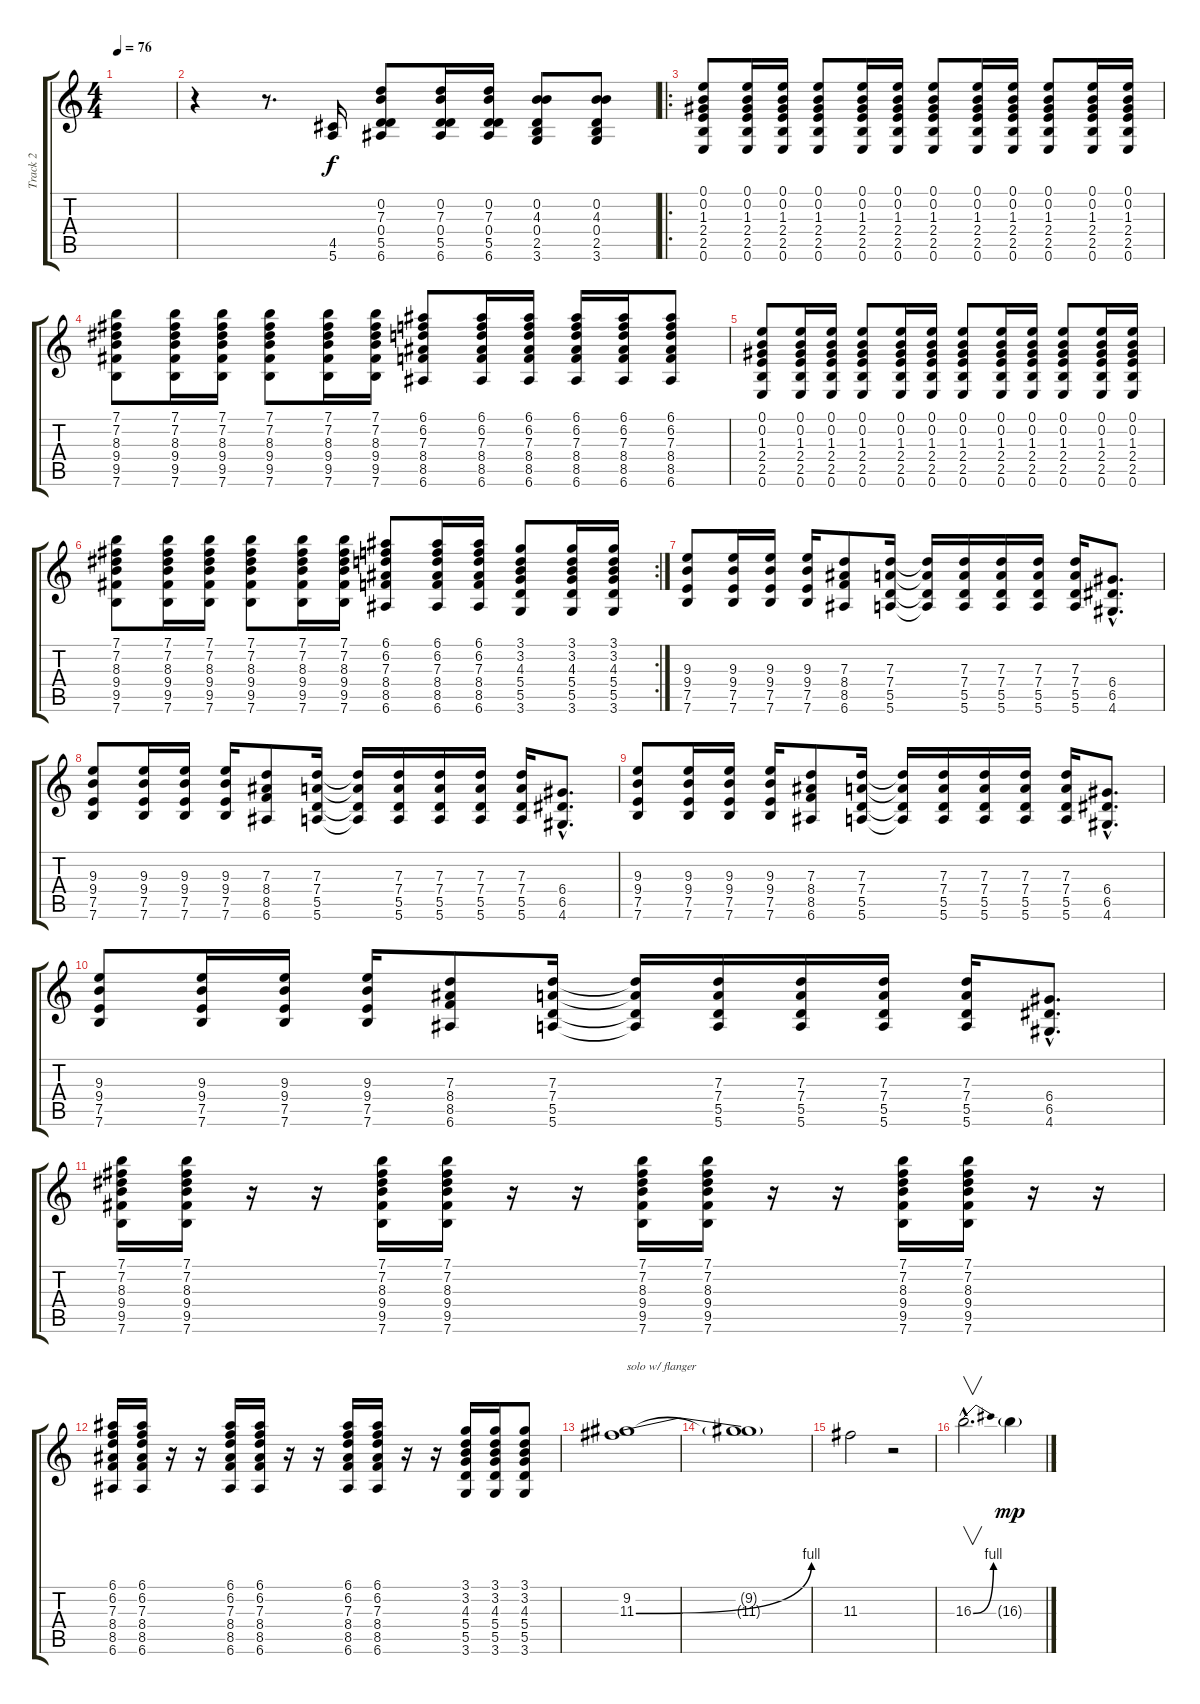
\track ("Track 2" "Track 2") {instrument distortionguitar}
\staff {score tabs}
\tuning (E4 B3 G3 D3 A2 E2) {hide}
\ts (4 4)
\tempo 76
\clef g2
\ks c
|
r.4 r.8{d} (4.5 5.6).16 (0.2 7.3 0.4 5.5 6.6).8 (0.2 7.3 0.4 5.5 6.6).16 (0.2 7.3 0.4 5.5 6.6).16 (0.2 4.3 0.4 2.5 3.6).8 (0.2 4.3 0.4 2.5 3.6).8 |
\ro
(0.1 0.2 1.3 2.4 2.5 0.6).8 (0.1 0.2 1.3 2.4 2.5 0.6).16 (0.1 0.2 1.3 2.4 2.5 0.6).16 (0.1 0.2 1.3 2.4 2.5 0.6).8 (0.1 0.2 1.3 2.4 2.5 0.6).16 (0.1 0.2 1.3 2.4 2.5 0.6).16 (0.1 0.2 1.3 2.4 2.5 0.6).8 (0.1 0.2 1.3 2.4 2.5 0.6).16 (0.1 0.2 1.3 2.4 2.5 0.6).16 (0.1 0.2 1.3 2.4 2.5 0.6).8 (0.1 0.2 1.3 2.4 2.5 0.6).16 (0.1 0.2 1.3 2.4 2.5 0.6).16 |
(7.1 7.2 8.3 9.4 9.5 7.6).8 (7.1 7.2 8.3 9.4 9.5 7.6).16 (7.1 7.2 8.3 9.4 9.5 7.6).16 (7.1 7.2 8.3 9.4 9.5 7.6).8 (7.1 7.2 8.3 9.4 9.5 7.6).16 (7.1 7.2 8.3 9.4 9.5 7.6).16 (6.1 6.2 7.3 8.4 8.5 6.6).8 (6.1 6.2 7.3 8.4 8.5 6.6).16 (6.1 6.2 7.3 8.4 8.5 6.6).16 (6.1 6.2 7.3 8.4 8.5 6.6).16 (6.1 6.2 7.3 8.4 8.5 6.6).16 (6.1 6.2 7.3 8.4 8.5 6.6).8 |
(0.1 0.2 1.3 2.4 2.5 0.6).8 (0.1 0.2 1.3 2.4 2.5 0.6).16 (0.1 0.2 1.3 2.4 2.5 0.6).16 (0.1 0.2 1.3 2.4 2.5 0.6).8 (0.1 0.2 1.3 2.4 2.5 0.6).16 (0.1 0.2 1.3 2.4 2.5 0.6).16 (0.1 0.2 1.3 2.4 2.5 0.6).8 (0.1 0.2 1.3 2.4 2.5 0.6).16 (0.1 0.2 1.3 2.4 2.5 0.6).16 (0.1 0.2 1.3 2.4 2.5 0.6).8 (0.1 0.2 1.3 2.4 2.5 0.6).16 (0.1 0.2 1.3 2.4 2.5 0.6).16 |
\rc 2
(7.1 7.2 8.3 9.4 9.5 7.6).8 (7.1 7.2 8.3 9.4 9.5 7.6).16 (7.1 7.2 8.3 9.4 9.5 7.6).16 (7.1 7.2 8.3 9.4 9.5 7.6).8 (7.1 7.2 8.3 9.4 9.5 7.6).16 (7.1 7.2 8.3 9.4 9.5 7.6).16 (6.1 6.2 7.3 8.4 8.5 6.6).8 (6.1 6.2 7.3 8.4 8.5 6.6).16 (6.1 6.2 7.3 8.4 8.5 6.6).16 (3.1 3.2 4.3 5.4 5.5 3.6).8 (3.1 3.2 4.3 5.4 5.5 3.6).16 (3.1 3.2 4.3 5.4 5.5 3.6).16 |
(9.3 9.4 7.5 7.6).8 (9.3 9.4 7.5 7.6).16 (9.3 9.4 7.5 7.6).16 (9.3 9.4 7.5 7.6).16 (7.3 8.4 8.5 6.6).8 (7.3 7.4 5.5 5.6).16 (7.3{t} 7.4{t} 5.5{t} 5.6{t}).16 (7.3 7.4 5.5 5.6).16 (7.3 7.4 5.5 5.6).16 (7.3 7.4 5.5 5.6).16 (7.3 7.4 5.5 5.6).16 (6.4{hac} 6.5{hac} 4.6{hac}).8{d} |
(9.3 9.4 7.5 7.6).8 (9.3 9.4 7.5 7.6).16 (9.3 9.4 7.5 7.6).16 (9.3 9.4 7.5 7.6).16 (7.3 8.4 8.5 6.6).8 (7.3 7.4 5.5 5.6).16 (7.3{t} 7.4{t} 5.5{t} 5.6{t}).16 (7.3 7.4 5.5 5.6).16 (7.3 7.4 5.5 5.6).16 (7.3 7.4 5.5 5.6).16 (7.3 7.4 5.5 5.6).16 (6.4{hac} 6.5{hac} 4.6{hac}).8{d} |
(9.3 9.4 7.5 7.6).8 (9.3 9.4 7.5 7.6).16 (9.3 9.4 7.5 7.6).16 (9.3 9.4 7.5 7.6).16 (7.3 8.4 8.5 6.6).8 (7.3 7.4 5.5 5.6).16 (7.3{t} 7.4{t} 5.5{t} 5.6{t}).16 (7.3 7.4 5.5 5.6).16 (7.3 7.4 5.5 5.6).16 (7.3 7.4 5.5 5.6).16 (7.3 7.4 5.5 5.6).16 (6.4{hac} 6.5{hac} 4.6{hac}).8{d} |
(9.3 9.4 7.5 7.6).8 (9.3 9.4 7.5 7.6).16 (9.3 9.4 7.5 7.6).16 (9.3 9.4 7.5 7.6).16 (7.3 8.4 8.5 6.6).8 (7.3 7.4 5.5 5.6).16 (7.3{t} 7.4{t} 5.5{t} 5.6{t}).16 (7.3 7.4 5.5 5.6).16 (7.3 7.4 5.5 5.6).16 (7.3 7.4 5.5 5.6).16 (7.3 7.4 5.5 5.6).16 (6.4{hac} 6.5{hac} 4.6{hac}).8{d} |
(7.1 7.2 8.3 9.4 9.5 7.6).16 (7.1 7.2 8.3 9.4 9.5 7.6).16 r.16 r.16 (7.1 7.2 8.3 9.4 9.5 7.6).16 (7.1 7.2 8.3 9.4 9.5 7.6).16 r.16 r.16 (7.1 7.2 8.3 9.4 9.5 7.6).16 (7.1 7.2 8.3 9.4 9.5 7.6).16 r.16 r.16 (7.1 7.2 8.3 9.4 9.5 7.6).16 (7.1 7.2 8.3 9.4 9.5 7.6).16 r.16 r.16 |
(6.1 6.2 7.3 8.4 8.5 6.6).16 (6.1 6.2 7.3 8.4 8.5 6.6).16 r.16 r.16 (6.1 6.2 7.3 8.4 8.5 6.6).16 (6.1 6.2 7.3 8.4 8.5 6.6).16 r.16 r.16 (6.1 6.2 7.3 8.4 8.5 6.6).16 (6.1 6.2 7.3 8.4 8.5 6.6).16 r.16 r.16 (3.1 3.2 4.3 5.4 5.5 3.6).16 (3.1 3.2 4.3 5.4 5.5 3.6).16 (3.1 3.2 4.3 5.4 5.5 3.6).8 |
(9.2 11.3{be (bend 0 0 60 4)}).1{txt "solo w/ flanger"} |
(9.2{t} 11.3{t}).1 |
11.3.2 r.2 |
16.3{be (bend 0 0 60 4) hac}.2{v d} 16.3{g}.4{dy mp}
